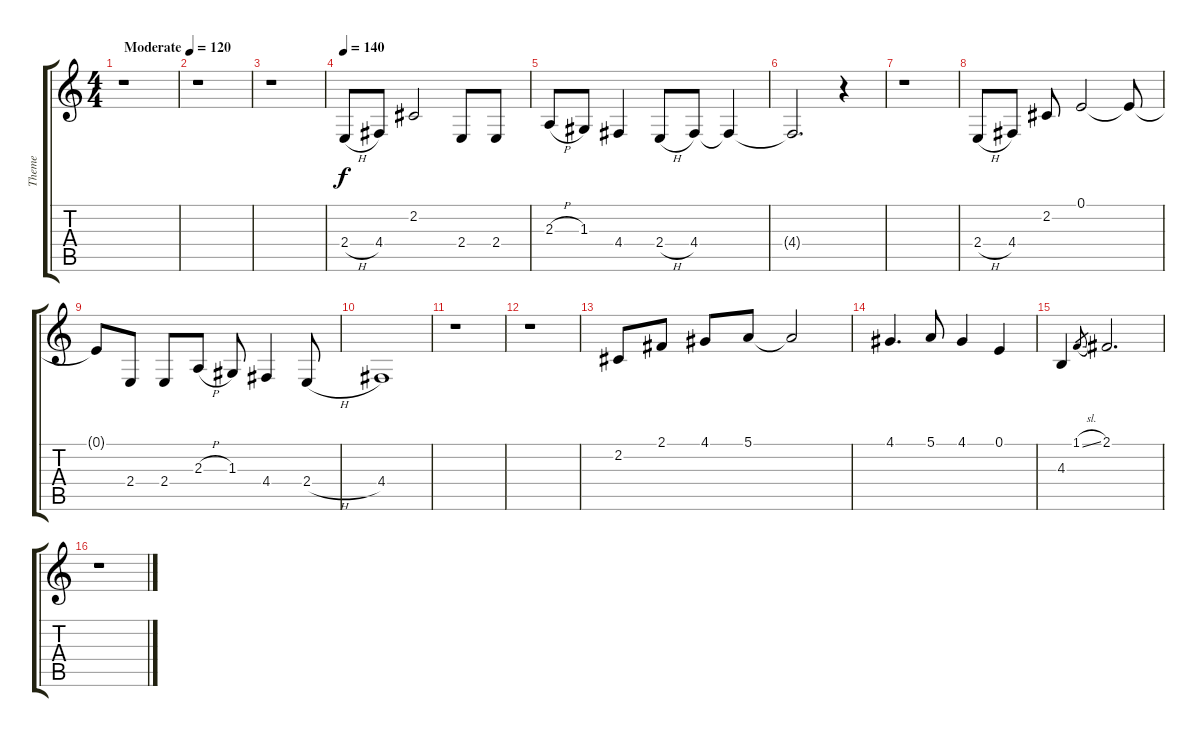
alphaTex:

\track ("Theme" "Theme") {instrument stringensemble1}
\staff {score tabs}
\tuning (E4 B3 G3 D3 A2 E2) {hide}
\ts (4 4)
\tempo (120 "Moderate")
\clef g2
\ks c
r.1{dy f instrument stringensemble1} |
r.1 |
r.1 |
\tempo 140
2.4{h}.8 4.4.8 2.2.2 2.4.8 2.4.8 |
2.3{h}.8 1.3.8 4.4.4 2.4{h}.8 4.4.8 4.4{t}.4 |
4.4{t}.2{d} r.4 |
r.1 |
2.4{h}.8 4.4.8 2.2.8 0.1.2 0.1{t}.8 |
0.1{t}.8 2.4.8 2.4.8 2.3{h}.8 1.3.8 4.4.4 2.4{h}.8 |
4.4.1 |
r.1 |
r.1 |
2.2.8 2.1.8 4.1.8 5.1.8 5.1{t}.2 |
4.1.4{d} 5.1.8 4.1.4 0.1.4 |
4.3.4 1.1{sl}.8{gr} 2.1.2{d} |
r.1
